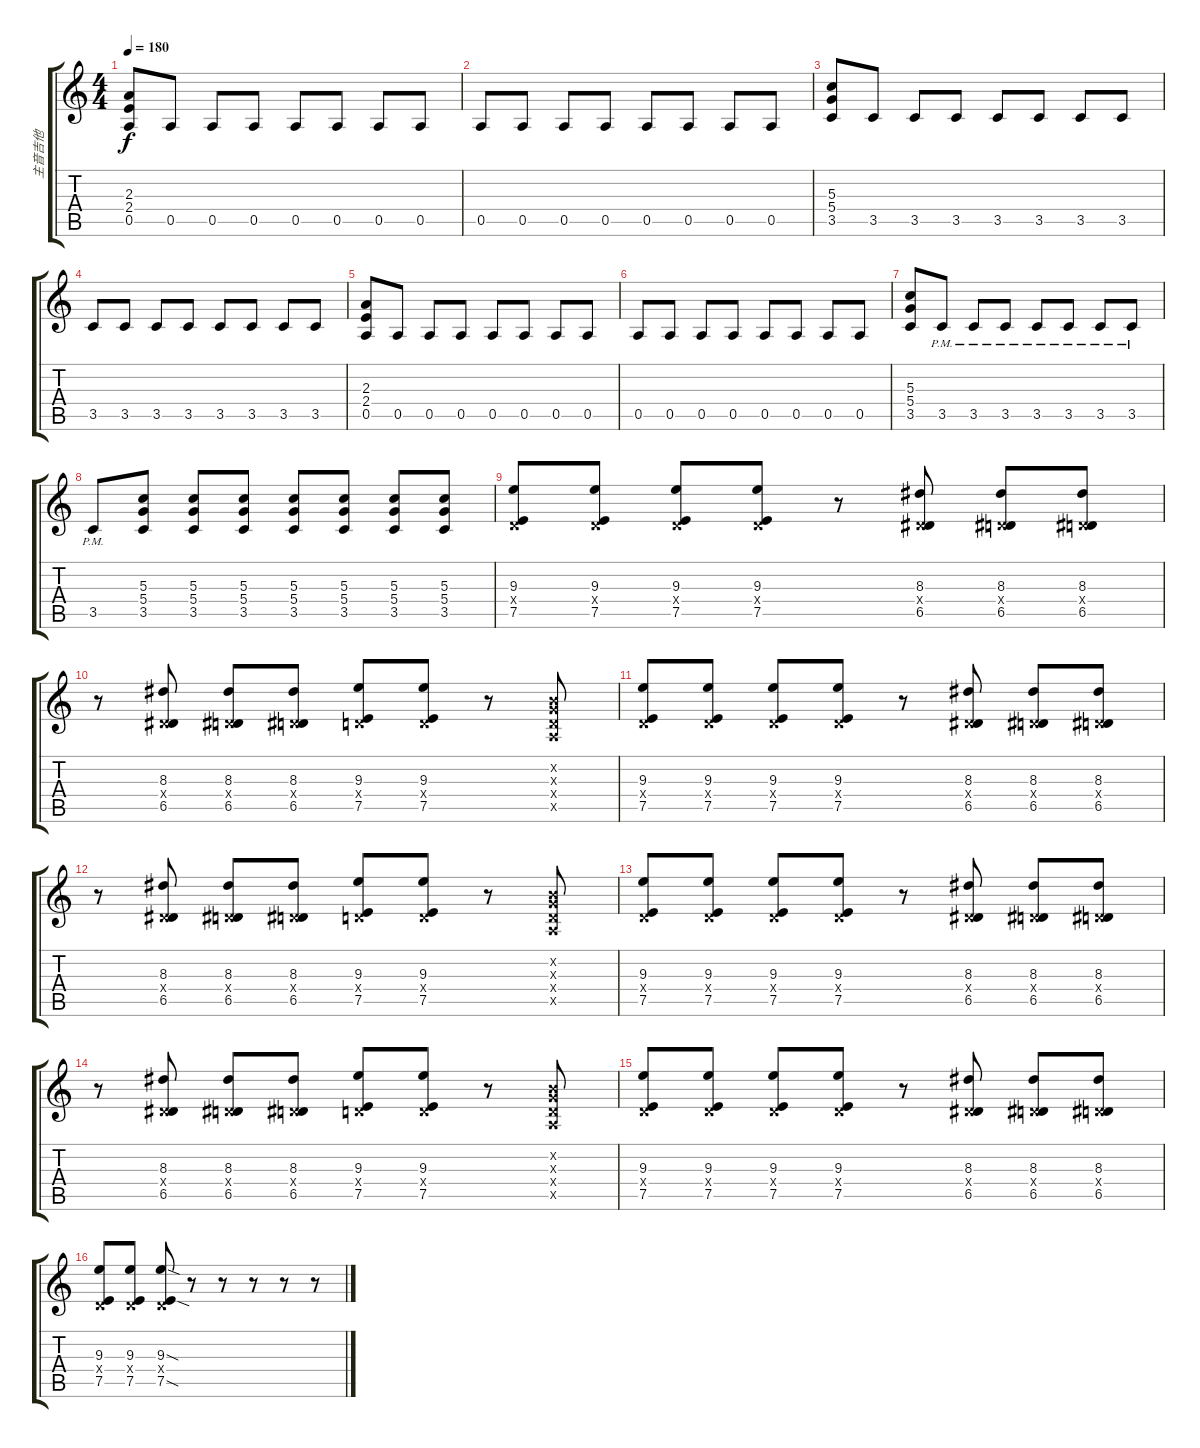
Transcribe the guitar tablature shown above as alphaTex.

\track ("主音吉他" "主音吉他") {instrument distortionguitar}
\staff {score tabs}
\tuning (E4 B3 G3 D3 A2 E2) {hide}
\ts (4 4)
\tempo 180
\clef g2
\ks c
(2.3 2.4 0.5).8{dy f} 0.5.8 0.5.8 0.5.8 0.5.8 0.5.8 0.5.8 0.5.8 |
0.5.8 0.5.8 0.5.8 0.5.8 0.5.8 0.5.8 0.5.8 0.5.8 |
(5.3 5.4 3.5).8 3.5.8 3.5.8 3.5.8 3.5.8 3.5.8 3.5.8 3.5.8 |
3.5.8 3.5.8 3.5.8 3.5.8 3.5.8 3.5.8 3.5.8 3.5.8 |
(2.3 2.4 0.5).8 0.5.8 0.5.8 0.5.8 0.5.8 0.5.8 0.5.8 0.5.8 |
0.5.8 0.5.8 0.5.8 0.5.8 0.5.8 0.5.8 0.5.8 0.5.8 |
(5.3 5.4 3.5).8 3.5{pm}.8 3.5{pm}.8 3.5{pm}.8 3.5{pm}.8 3.5{pm}.8 3.5{pm}.8 3.5{pm}.8 |
3.5{pm}.8 (5.3 5.4 3.5).8 (5.3 5.4 3.5).8 (5.3 5.4 3.5).8 (5.3 5.4 3.5).8 (5.3 5.4 3.5).8 (5.3 5.4 3.5).8 (5.3 5.4 3.5).8 |
(9.3 0.4{x} 7.5).8 (9.3 0.4{x} 7.5).8 (9.3 0.4{x} 7.5).8 (9.3 0.4{x} 7.5).8 r.8 (8.3 0.4{x} 6.5).8 (8.3 0.4{x} 6.5).8 (8.3 0.4{x} 6.5).8 |
r.8 (8.3 0.4{x} 6.5).8 (8.3 0.4{x} 6.5).8 (8.3 0.4{x} 6.5).8 (9.3 0.4{x} 7.5).8 (9.3 0.4{x} 7.5).8 r.8 (0.2{x} 0.3{x} 0.4{x} 0.5{x}).8 |
(9.3 0.4{x} 7.5).8 (9.3 0.4{x} 7.5).8 (9.3 0.4{x} 7.5).8 (9.3 0.4{x} 7.5).8 r.8 (8.3 0.4{x} 6.5).8 (8.3 0.4{x} 6.5).8 (8.3 0.4{x} 6.5).8 |
r.8 (8.3 0.4{x} 6.5).8 (8.3 0.4{x} 6.5).8 (8.3 0.4{x} 6.5).8 (9.3 0.4{x} 7.5).8 (9.3 0.4{x} 7.5).8 r.8 (0.2{x} 0.3{x} 0.4{x} 0.5{x}).8 |
(9.3 0.4{x} 7.5).8 (9.3 0.4{x} 7.5).8 (9.3 0.4{x} 7.5).8 (9.3 0.4{x} 7.5).8 r.8 (8.3 0.4{x} 6.5).8 (8.3 0.4{x} 6.5).8 (8.3 0.4{x} 6.5).8 |
r.8 (8.3 0.4{x} 6.5).8 (8.3 0.4{x} 6.5).8 (8.3 0.4{x} 6.5).8 (9.3 0.4{x} 7.5).8 (9.3 0.4{x} 7.5).8 r.8 (0.2{x} 0.3{x} 0.4{x} 0.5{x}).8 |
(9.3 0.4{x} 7.5).8 (9.3 0.4{x} 7.5).8 (9.3 0.4{x} 7.5).8 (9.3 0.4{x} 7.5).8 r.8 (8.3 0.4{x} 6.5).8 (8.3 0.4{x} 6.5).8 (8.3 0.4{x} 6.5).8 |
(9.3 0.4{x} 7.5).8 (9.3 0.4{x} 7.5).8 (9.3{sod} 0.4{x} 7.5{sod}).8 r.8 r.8 r.8 r.8 r.8
